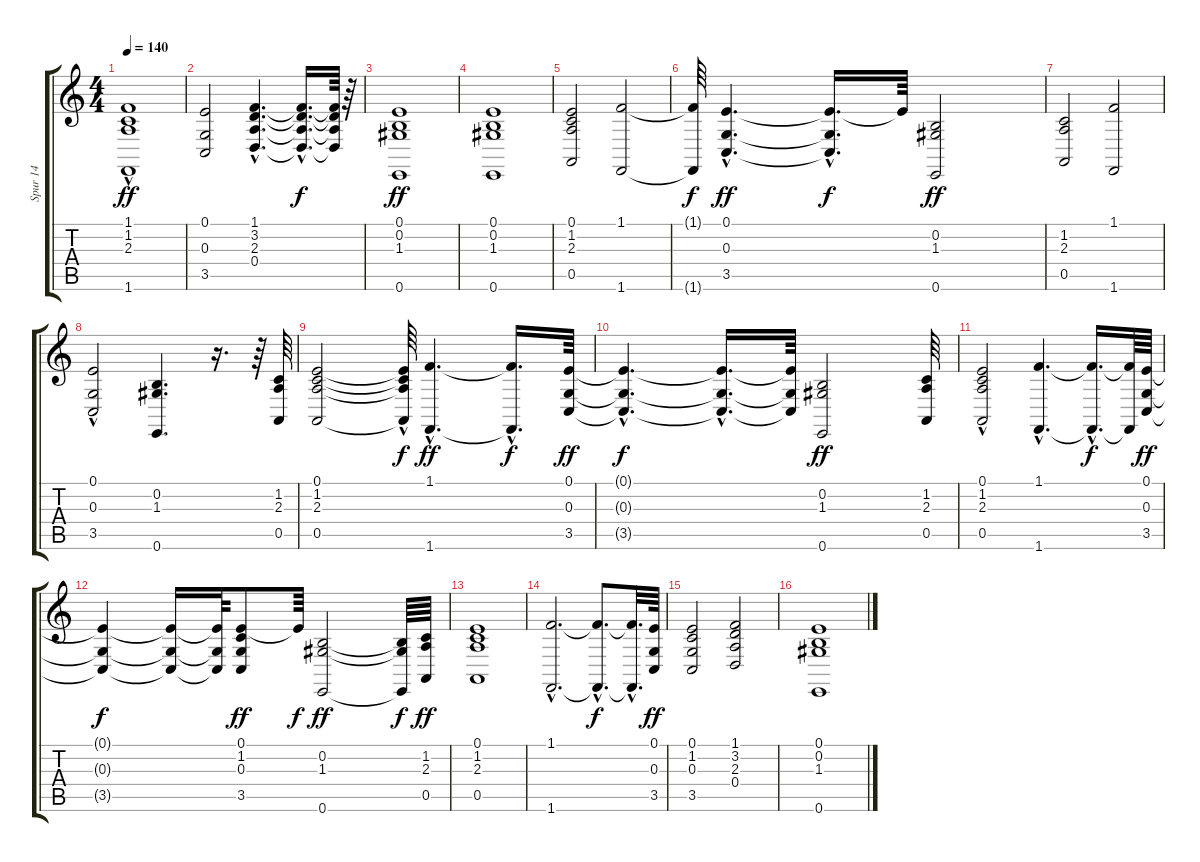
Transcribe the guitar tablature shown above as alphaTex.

\track ("Spur 14" "Spur 14") {instrument stringensemble1}
\staff {score tabs}
\tuning (E4 B3 G3 D3 A2 E2) {hide}
\ts (4 4)
\tempo 140
\clef g2
\ks c
(1.1{hac} 1.2 2.3{hac} 1.6{hac}).1{dy ff} |
(0.1 0.3 3.5).2 (1.1{hac} 3.2{hac} 2.3{hac} 0.4{hac}).4{d} (1.1{hac t} 3.2{hac t} 2.3{hac t} 0.4{hac t}).16{d dy f} (1.1{t} 3.2{t} 2.3{t} 0.4{t}).64 r.64 |
(0.1 0.2 1.3 0.6).1{dy ff} |
(0.1 0.2 1.3 0.6).1 |
(0.1 1.2 2.3 0.5).2 (1.1 1.6).2 |
(1.1{t} 1.6{t}).64{dy f} (0.1{hac} 0.3{hac} 3.5{hac}).4{d dy ff} (0.1{hac t} 0.3{hac t} 3.5{hac t}).16{d dy f} 0.1{t}.64 (0.2 1.3 0.6).2{dy ff} |
(1.2 2.3 0.5).2 (1.1 1.6).2 |
(0.1 0.3{hac} 3.5{hac}).2 (0.2 1.3 0.6).4{d} r.16{d} r.64 (1.2 2.3 0.5).64 |
(0.1 1.2 2.3 0.5).2 (0.1{t} 1.2{hac t} 2.3{hac t} 0.5{t}).64{dy f} (1.1{hac} 1.6{hac}).4{d dy ff} (1.1{hac t} 1.6{hac t}).16{d dy f} (0.1 0.3 3.5).64{dy ff} |
(0.1{hac t} 0.3{hac t} 3.5{hac t}).4{d dy f} (0.1{hac t} 0.3{hac t} 3.5{hac t}).16{d} (0.1{t} 0.3{t} 3.5{t}).64 (0.2 1.3 0.6).2{dy ff} (1.2 2.3 0.5).64 |
(0.1 1.2 2.3{hac} 0.5).2 (1.1{hac} 1.6{hac}).4{d} (1.1{hac t} 1.6{hac t}).16{d dy f} (1.1{t} 1.6{t}).64 (0.1 0.3 3.5).64{dy ff} |
(0.1{t} 0.3{t} 3.5{t}).4{dy f} (0.1{t} 0.3{t} 3.5{t}).16 (0.1{t} 0.3{t} 3.5{t}).64 (0.1 1.2 0.3 3.5).8{dy ff} 0.1{t}.64{dy f} (0.2 1.3 0.6).2{dy ff} (0.2{t} 1.3{t} 0.6{t}).64{dy f} (1.2 2.3 0.5).64{dy ff} |
(0.1 1.2 2.3 0.5).1 |
(1.1{hac} 1.6{hac}).2{d} (1.1{hac t} 1.6{hac t}).8{d dy f} (1.1{hac t} 1.6{hac t}).32{d} (0.1 0.3 3.5).64{dy ff} |
(0.1 1.2 0.3 3.5).2 (1.1 3.2 2.3 0.4).2 |
(0.1 0.2 1.3 0.6).1
